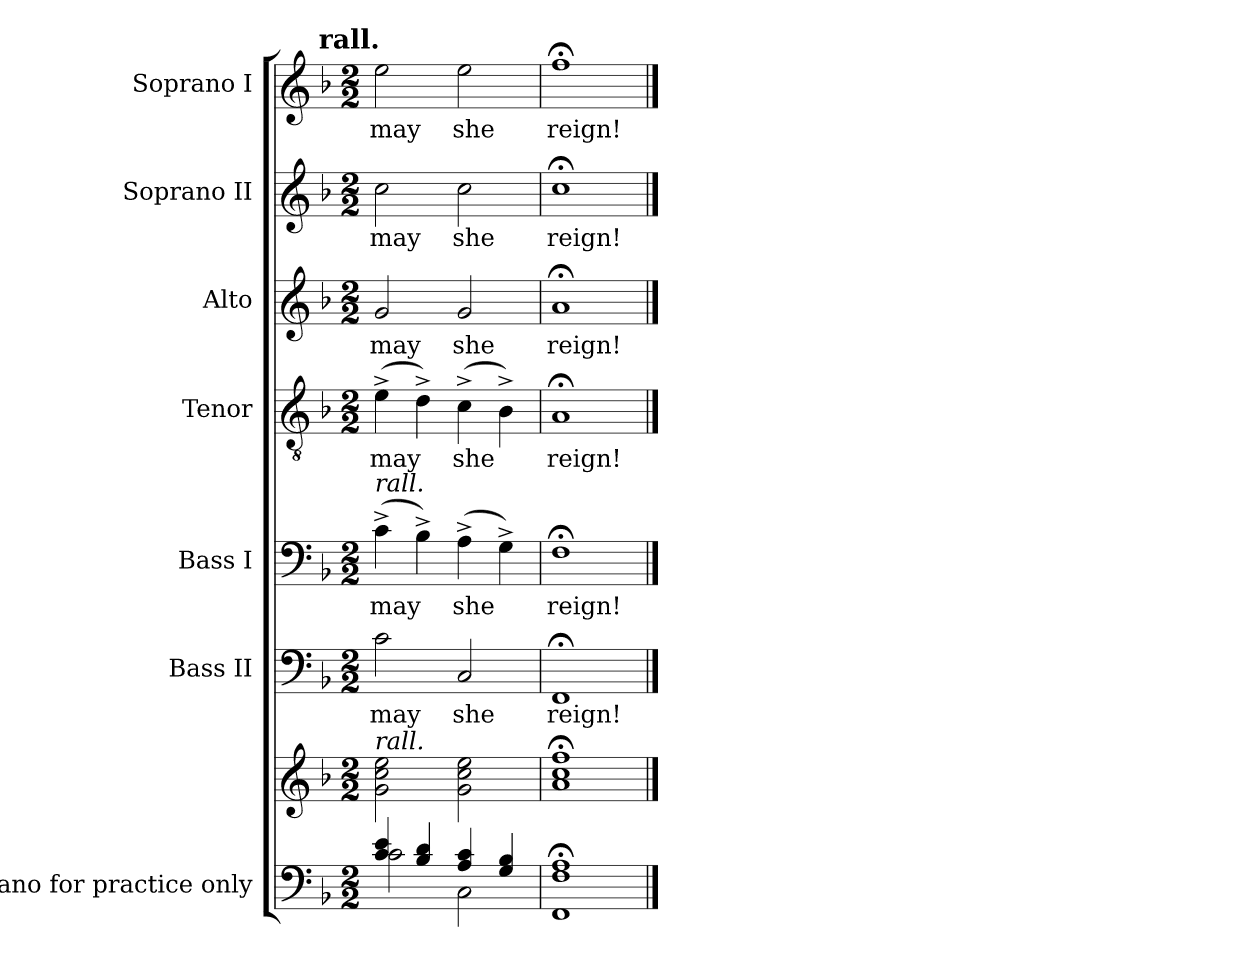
**kern	**kern	**kern	**text	**kern	**text	**kern	**text	**kern	**text	**kern	**text	**kern	**text
*part7	*part7	*part6	*part6	*part5	*part5	*part4	*part4	*part3	*part3	*part2	*part2	*part1	*part1
*staff8	*staff7	*staff6	*staff6	*staff5	*staff5	*staff4	*staff4	*staff3	*staff3	*staff2	*staff2	*staff1	*staff1
*I"Piano for practice only	*	*I"Bass II	*	*I"Bass I	*	*I"Tenor	*	*I"Alto	*	*I"Soprano II	*	*I"Soprano I	*
*I'Pno	*	*	*	*	*	*	*	*	*	*	*	*	*
*clefF4	*clefG2	*clefF4	*	*clefF4	*	*clefGv2	*	*clefG2	*	*clefG2	*	*clefG2	*
*k[b-]	*k[b-]	*k[b-]	*	*k[b-]	*	*k[b-]	*	*k[b-]	*	*k[b-]	*	*k[b-]	*
*M2/2	*M2/2	*M2/2	*	*M2/2	*	*M2/2	*	*M2/2	*	*M2/2	*	*M2/2	*
!!LO:REH:place=s1:a:i:enc=none:t=rall.
=157	=157	=157	=157	=157	=157	=157	=157	=157	=157	=157	=157	=157	=157
*^	*	*	*	*	*	*	*	*	*	*	*	*	*
!	!	!	!	!	!LO:TX:i:t=rall.	!	!	!	!	!	!	!	!	!
!	!	!LO:TX:i:t=rall.	!	!	!	!	!	!	!	!	!	!	!	!
4c/ 4e/	2c\	2g\ 2cc\ 2ee\	2c\	may	(4c^>\	may	(4e^>\	may	2g/	may	2cc\	may	2ee\	may
4B-/ 4d/	.	.	.	.	4B-^\)	.	4d^\)	.	.	.	.	.	.	.
4A/ 4c/	2C\	2g\ 2cc\ 2ee\	2C/	she	(>4A^>\	she	(>4c^>\	she	2g/	she	2cc\	she	2ee\	she
4G/ 4B-/	.	.	.	.	4G^\)	.	4B-^\)	.	.	.	.	.	.	.
=158	=158	=158	=158	=158	=158	=158	=158	=158	=158	=158	=158	=158	=158	=158
1F;< 1A;<	1FF	1a;< 1cc;< 1ff;<	1FF;<	reign!	1F;<	reign!	1A;<	reign!	1a;<	reign!	1cc;<	reign!	1ff;<	reign!
*v	*v	*	*	*	*	*	*	*	*	*	*	*	*	*
==	==	==	==	==	==	==	==	==	==	==	==	==	==
*-	*-	*-	*-	*-	*-	*-	*-	*-	*-	*-	*-	*-	*-
